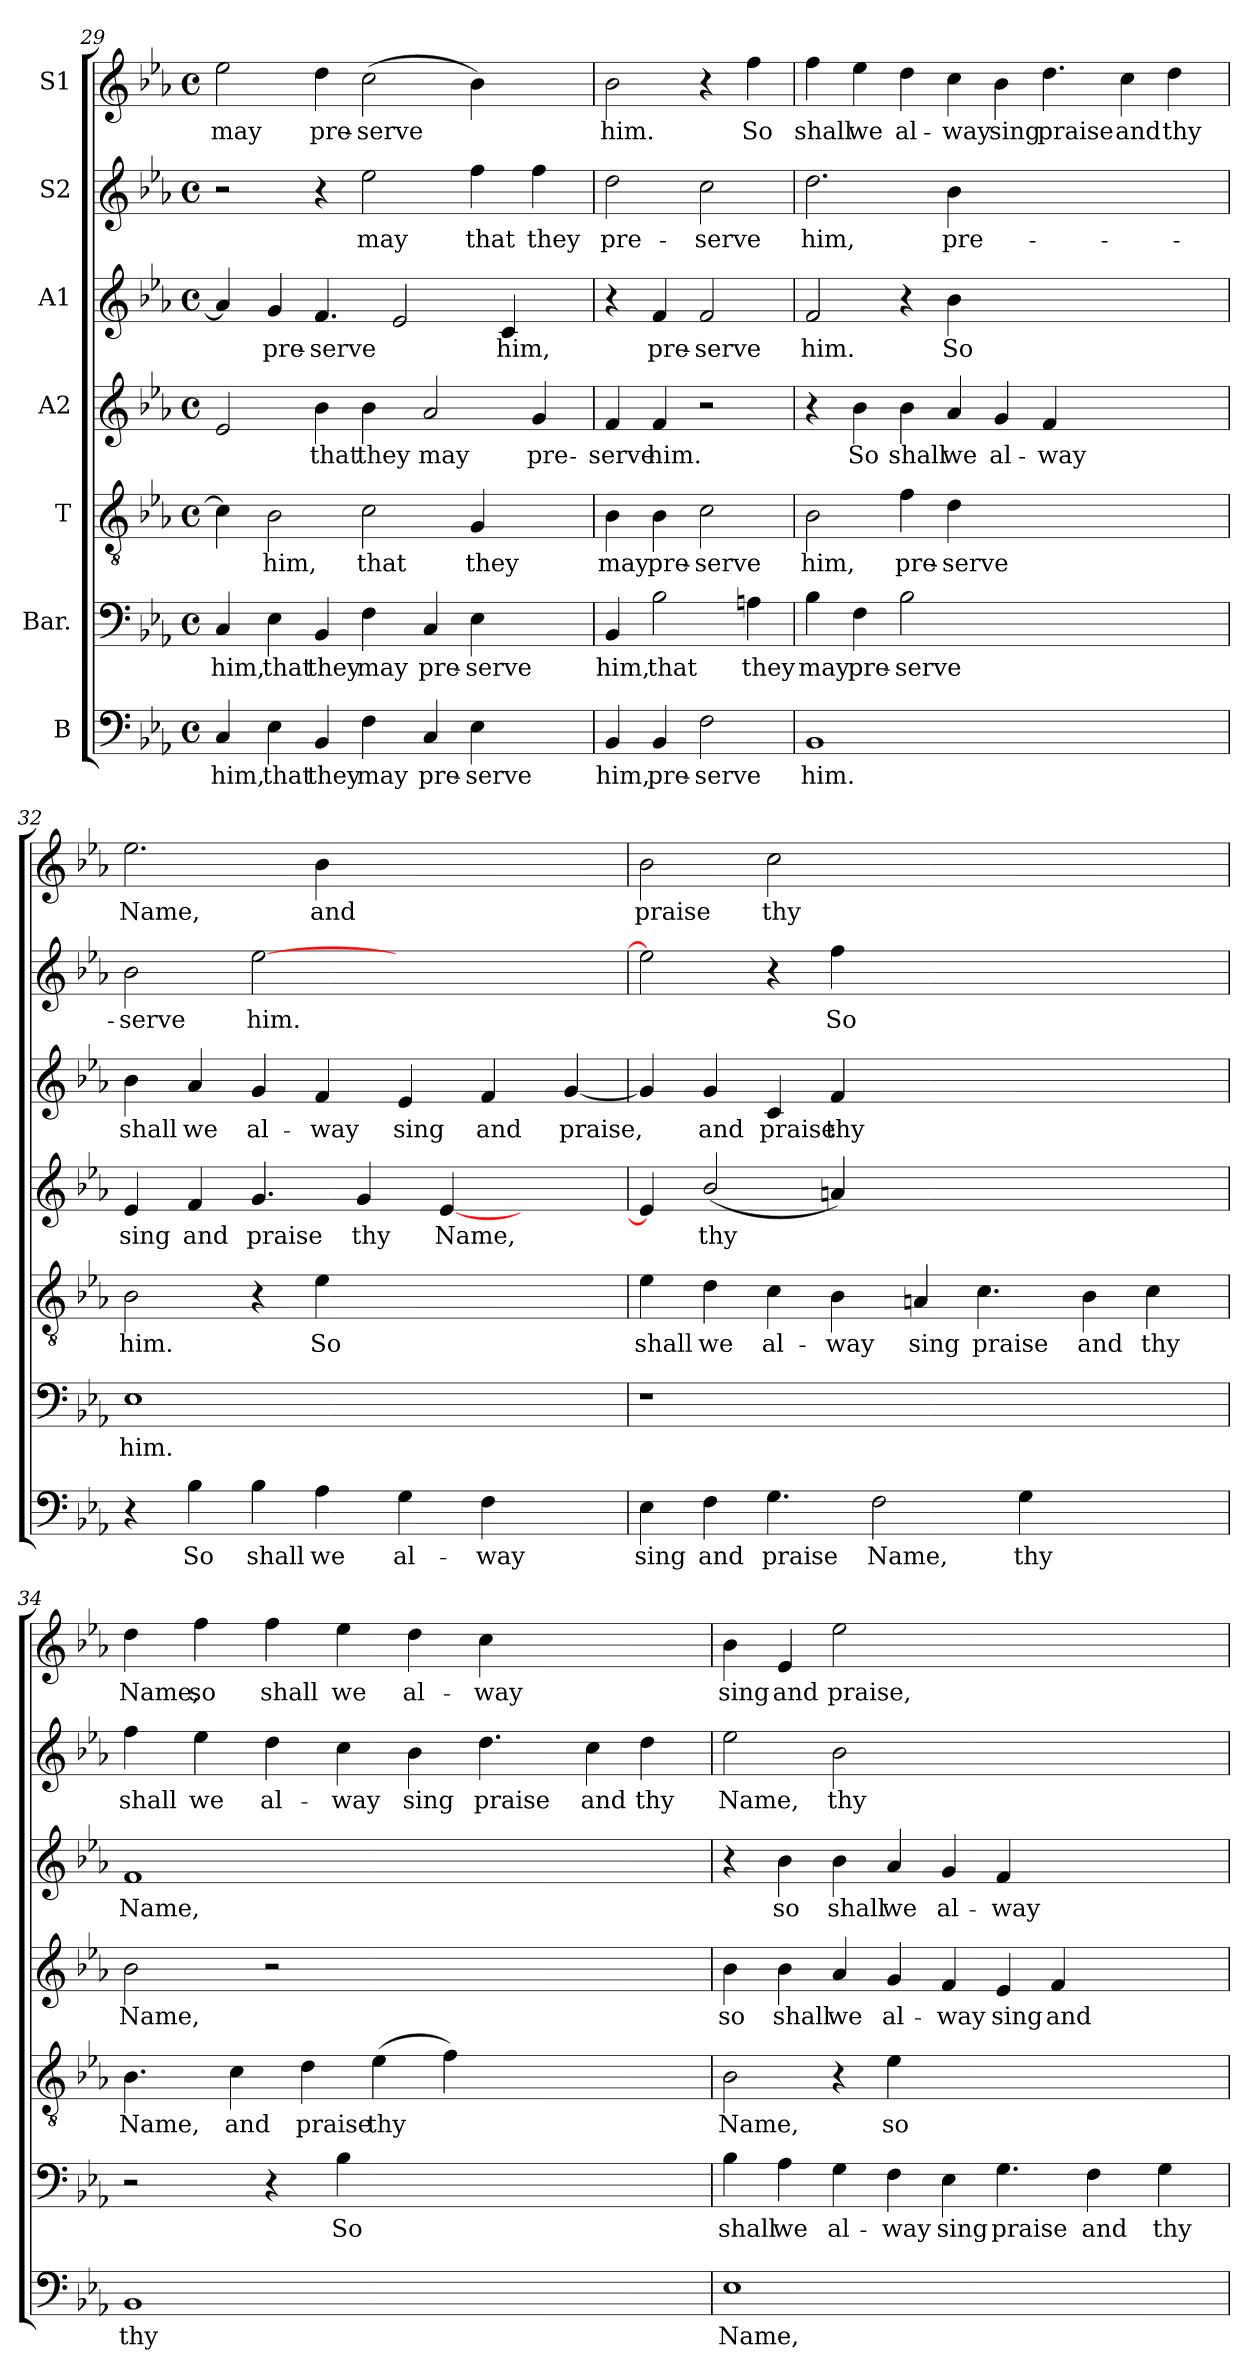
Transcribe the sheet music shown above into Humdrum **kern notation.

**kern	**text	**kern	**text	**kern	**text	**kern	**text	**kern	**text	**kern	**text	**kern	**text
*part7	*part7	*part6	*part6	*part5	*part5	*part4	*part4	*part3	*part3	*part2	*part2	*part1	*part1
*staff7	*staff7	*staff6	*staff6	*staff5	*staff5	*staff4	*staff4	*staff3	*staff3	*staff2	*staff2	*staff1	*staff1
*I"B	*	*I"Bar.	*	*I"T	*	*I"A2	*	*I"A1	*	*I"S2	*	*I"S1	*
!!LO:LB:g=z
*clefF4	*	*clefF4	*	*clefGv2	*	*clefG2	*	*clefG2	*	*clefG2	*	*clefG2	*
*k[b-e-a-]	*	*k[b-e-a-]	*	*k[b-e-a-]	*	*k[b-e-a-]	*	*k[b-e-a-]	*	*k[b-e-a-]	*	*k[b-e-a-]	*
*E-:	*	*E-:	*	*E-:	*	*E-:	*	*E-:	*	*E-:	*	*E-:	*
*M4/4	*	*M4/4	*	*M4/4	*	*M4/4	*	*M4/4	*	*M4/4	*	*M4/4	*
*met(c)	*	*met(c)	*	*met(c)	*	*met(c)	*	*met(c)	*	*met(c)	*	*met(c)	*
=29	=29	=29	=29	=29	=29	=29	=29	=29	=29	=29	=29	=29	=29
!	!LO:LY:b:cj	!	!LO:LY:b:cj	!	!	!	!	!	!	!	!	!	!LO:LY:b:cj
4C/	him,	4C/	him,	4c\]	.	2e-/	.	4a-/]	.	2r	.	2ee-\	may
!	!LO:LY:b:cj	!	!LO:LY:b:cj	!	!LO:LY:b:cj	!	!	!	!LO:LY:b:cj	!	!	!	!
4E-\	that	4E-\	that	2B-\	him,	.	.	4g/	pre-	.	.	.	.
!	!LO:LY:b:cj	!	!LO:LY:b:cj	!	!	!	!LO:LY:b:cj	!	!LO:LY:b:cj	!	!	!	!LO:LY:b:cj
4BB-/	they	4BB-/	they	.	.	4b-\	that	4.f/	-serve	4r	.	4dd\	pre-
!	!LO:LY:b:cj	!	!LO:LY:b:cj	!	!LO:LY:b:cj	!	!LO:LY:b:cj	!	!	!	!LO:LY:b:cj	!	!LO:LY:b:cj
4F\	may	4F\	may	2c\	that	4b-\	they	.	.	2ee-\	may	(>2cc\	-serve
.	.	.	.	.	.	.	.	2e-/)	.	.	.	.	.
!	!LO:LY:b:cj	!	!LO:LY:b:cj	!	!	!	!LO:LY:b:cj	!	!	!	!	!	!
4C/	pre-	4C/	pre-	.	.	2a-/	may	.	.	.	.	.	.
!	!LO:LY:b:cj	!	!LO:LY:b:cj	!	!LO:LY:b:cj	!	!	!	!	!	!LO:LY:b:cj	!	!
4E-\	-serve	4E-\	-serve	4G/	they	.	.	.	.	4ff\	that	4b-\)	.
!	!	!	!	!	!	!	!	!	!LO:LY:b:cj	!	!	!	!
.	.	.	.	.	.	.	.	(<4c/	him,	.	.	.	.
!	!	!	!	!	!	!	!LO:LY:b:cj	!	!	!	!LO:LY:b:cj	!	!
4ryy	.	4ryy	.	4ryy	.	4g/	pre-	.	.	4ff\	they	4ryy	.
.	.	.	.	.	.	.	.	8ryy	.	.	.	.	.
=30	=30!	=30	=30!	=30	=30!	=30	=30!	=30	=30!	=30	=30!	=30!	=30!
!	!LO:LY:b:cj	!	!LO:LY:b:cj	!	!LO:LY:b:cj	!	!LO:LY:b:cj	!	!	!	!LO:LY:b:cj	!	!LO:LY:b:cj
4BB-/	him,	4BB-/	him,	4B-\	may	4f/	-serve	4r	.	2dd\	pre-	2b-\	him.
!	!LO:LY:b:cj	!	!LO:LY:b:cj	!	!LO:LY:b:cj	!	!LO:LY:b:cj	!	!LO:LY:b:cj	!	!	!	!
4BB-/	pre-	2B-\	that	4B-\	pre-	4f/	him.	4f/	pre-	.	.	.	.
!	!LO:LY:b:cj	!	!	!	!LO:LY:b:cj	!	!	!	!LO:LY:b:cj	!	!LO:LY:b:cj	!	!
2F\	-serve	.	.	2c\	-serve	2r	.	2f/	-serve	2cc\	-serve	4r	.
!	!	!	!LO:LY:b:cj	!	!	!	!	!	!	!	!	!	!LO:LY:b:cj
.	.	4An\	they	.	.	.	.	.	.	.	.	4ff\	So
=31	=31!	=31	=31!	=31	=31!	=31	=31!	=31	=31!	=31	=31!	=31!	=31!
!	!LO:LY:b:cj	!	!LO:LY:b:cj	!	!LO:LY:b:cj	!	!	!	!LO:LY:b:cj	!	!LO:LY:b:cj	!	!LO:LY:b:cj
1BB-	him.	4B-\	may	2B-\	him,	4r	.	2f/	him.	2.dd\	him,	4ff\	shall
!	!	!	!LO:LY:b:cj	!	!	!	!LO:LY:b:cj	!	!	!	!	!	!LO:LY:b:cj
.	.	4F\	pre-	.	.	4b-\	So	.	.	.	.	4ee-\	we
!	!	!	!LO:LY:b:cj	!	!LO:LY:b:cj	!	!LO:LY:b:cj	!	!	!	!	!	!LO:LY:b:cj
.	.	2B-\	-serve	4f\	pre-	4b-\	shall	4r	.	.	.	4dd\	al-
!	!	!	!	!	!LO:LY:b:cj	!	!LO:LY:b:cj	!	!LO:LY:b:cj	!	!LO:LY:b:cj	!	!LO:LY:b:cj
.	.	.	.	4d\	-serve	4a-/	we	4b-\	So	4b-\	pre-	4cc\	-way
!	!	!	!	!	!	!	!LO:LY:b:cj	!	!	!	!	!	!LO:LY:b:cj
1ryy	.	1ryy	.	1ryy	.	4g/	al-	1ryy	.	1ryy	.	4b-\	sing
!	!	!	!	!	!	!	!LO:LY:b:cj	!	!	!	!	!	!LO:LY:b:cj
.	.	.	.	.	.	4f/	-way	.	.	.	.	4.dd\	praise
.	.	.	.	.	.	2ryy	.	.	.	.	.	.	.
!	!	!	!	!	!	!	!	!	!	!	!	!	!LO:LY:b:cj
.	.	.	.	.	.	.	.	.	.	.	.	4cc\	and
!	!	!	!	!	!	!	!	!	!	!	!	!	!LO:LY:b:cj
.	.	.	.	.	.	.	.	.	.	.	.	4dd\	thy
8ryy	.	8ryy	.	8ryy	.	8ryy	.	8ryy	.	8ryy	.	.	.
!!LO:PB:g=z
=32	=32	=32	=32	=32	=32	=32	=32	=32	=32	=32	=32	=32	=32
!	!	!	!LO:LY:b:cj	!	!LO:LY:b:cj	!	!LO:LY:b:cj	!	!LO:LY:b:cj	!	!LO:LY:b:cj	!	!LO:LY:b:cj
4r	.	1E-	him.	2B-\	him.	4e-/	sing	4b-\	shall	2b-\	-serve	2.ee-\	Name,
!	!LO:LY:b:cj	!	!	!	!	!	!LO:LY:b:cj	!	!LO:LY:b:cj	!	!	!	!
4B-\	So	.	.	.	.	4f/	and	4a-/	we	.	.	.	.
!	!LO:LY:b:cj	!	!	!	!	!	!LO:LY:b:cj	!	!LO:LY:b:cj	!	!LO:LY:b:cj	!	!
4B-\	shall	.	.	4r	.	4.g/	praise	4g/	al-	[>2ee-\	him.	.	.
!	!LO:LY:b:cj	!	!	!	!LO:LY:b:cj	!	!	!	!LO:LY:b:cj	!	!	!	!LO:LY:b:cj
4A-\	we	.	.	4e-\	So	.	.	4f/	-way	.	.	4b-\	and
!	!	!	!	!	!	!	!LO:LY:b:cj	!	!	!	!	!	!
.	.	.	.	.	.	4g/	thy	.	.	.	.	.	.
!	!LO:LY:b:cj	!	!	!	!	!	!	!	!LO:LY:b:cj	!	!	!	!
4G\	al-	2.ryy	.	2.ryy	.	.	.	4e-/	sing	2.ryy	.	2.ryy	.
!	!	!	!	!	!	!	!LO:LY:b:cj	!	!	!	!	!	!
.	.	.	.	.	.	[<4e-/	Name,	.	.	.	.	.	.
!	!LO:LY:b:cj	!	!	!	!	!	!	!	!LO:LY:b:cj	!	!	!	!
4F\	-way	.	.	.	.	.	.	4f/	and	.	.	.	.
.	.	.	.	.	.	4.ryy	.	.	.	.	.	.	.
!	!	!	!	!	!	!	!	!	!LO:LY:b:cj	!	!	!	!
4ryy	.	.	.	.	.	.	.	[<4g/	praise,	.	.	.	.
=33	=33!	=33	=33!	=33	=33!	=33	=33!	=33	=33!	=33	=33!	=33!	=33!
!	!LO:LY:b:cj	!	!	!	!LO:LY:b:cj	!	!	!	!	!	!	!	!LO:LY:b:cj
4E-\	sing	1r	.	4e-\	shall	4e-/]	.	4g/]	.	2ee-\]	.	2b-\	praise
!	!LO:LY:b:cj	!	!	!	!LO:LY:b:cj	!	!LO:LY:b:cj	!	!LO:LY:b:cj	!	!	!	!
4F\	and	.	.	4d\	we	(<2b-/	thy	4g/	and	.	.	.	.
!	!LO:LY:b:cj	!	!	!	!LO:LY:b:cj	!	!	!	!LO:LY:b:cj	!	!	!	!LO:LY:b:cj
4.G\	praise	.	.	4c\	al-	.	.	4c/	praise	4r	.	2cc\	thy
!	!	!	!	!	!LO:LY:b:cj	!	!	!	!LO:LY:b:cj	!	!LO:LY:b:cj	!	!
.	.	.	.	4B-\	-way	4an/)	.	4f/	thy	4ff\	So	.	.
!	!LO:LY:b:cj	!	!	!	!	!	!	!	!	!	!	!	!
2F\	Name,	.	.	.	.	.	.	.	.	.	.	.	.
!	!	!	!	!	!LO:LY:b:cj	!	!	!	!	!	!	!	!
.	.	1ryy	.	4An/	sing	1ryy	.	1ryy	.	1ryy	.	1ryy	.
!	!	!	!	!	!LO:LY:b:cj	!	!	!	!	!	!	!	!
.	.	.	.	4.c\	praise	.	.	.	.	.	.	.	.
!	!LO:LY:b:cj	!	!	!	!	!	!	!	!	!	!	!	!
4G\	thy	.	.	.	.	.	.	.	.	.	.	.	.
!	!	!	!	!	!LO:LY:b:cj	!	!	!	!	!	!	!	!
2ryy	.	.	.	4B-\	and	.	.	.	.	.	.	.	.
!	!	!	!	!	!LO:LY:b:cj	!	!	!	!	!	!	!	!
.	.	.	.	4c\	thy	.	.	.	.	.	.	.	.
.	.	8ryy	.	.	.	8ryy	.	8ryy	.	8ryy	.	8ryy	.
!!LO:LB:g=z
=34	=34	=34	=34	=34	=34	=34	=34	=34	=34	=34	=34	=34	=34
!	!LO:LY:b:cj	!	!	!	!LO:LY:b:cj	!	!LO:LY:b:cj	!	!LO:LY:b:cj	!	!LO:LY:b:cj	!	!LO:LY:b:cj
1BB-	thy	2r	.	4.B-\	Name,	2b-\	Name,	1f	Name,	4ff\	shall	4dd\	Name,
!	!	!	!	!	!	!	!	!	!	!	!LO:LY:b:cj	!	!LO:LY:b:cj
.	.	.	.	.	.	.	.	.	.	4ee-\	we	4ff\	so
!	!	!	!	!	!LO:LY:b:cj	!	!	!	!	!	!	!	!
.	.	.	.	4c\	and	.	.	.	.	.	.	.	.
!	!	!	!	!	!	!	!	!	!	!	!LO:LY:b:cj	!	!LO:LY:b:cj
.	.	4r	.	.	.	2r	.	.	.	4dd\	al-	4ff\	shall
!	!	!	!	!	!LO:LY:b:cj	!	!	!	!	!	!	!	!
.	.	.	.	4d\	praise	.	.	.	.	.	.	.	.
!	!	!	!LO:LY:b:cj	!	!	!	!	!	!	!	!LO:LY:b:cj	!	!LO:LY:b:cj
.	.	4B-\	So	.	.	.	.	.	.	4cc\	-way	4ee-\	we
!	!	!	!	!	!LO:LY:b	!	!	!	!	!	!	!	!
.	.	.	.	(>4e-\	thy	.	.	.	.	.	.	.	.
!	!	!	!	!	!	!	!	!	!	!	!LO:LY:b:cj	!	!LO:LY:b:cj
1ryy	.	1ryy	.	.	.	1ryy	.	1ryy	.	4b-\	sing	4dd\	al-
.	.	.	.	4f\)	.	.	.	.	.	.	.	.	.
!	!	!	!	!	!	!	!	!	!	!	!LO:LY:b:cj	!	!LO:LY:b:cj
.	.	.	.	.	.	.	.	.	.	4.dd\	praise	4cc\	-way
.	.	.	.	2.ryy	.	.	.	.	.	.	.	.	.
.	.	.	.	.	.	.	.	.	.	.	.	2ryy	.
!	!	!	!	!	!	!	!	!	!	!	!LO:LY:b:cj	!	!
.	.	.	.	.	.	.	.	.	.	4cc\	and	.	.
!	!	!	!	!	!	!	!	!	!	!	!LO:LY:b:cj	!	!
.	.	.	.	.	.	.	.	.	.	4dd\	thy	.	.
8ryy	.	8ryy	.	.	.	8ryy	.	8ryy	.	.	.	8ryy	.
=35	=35!	=35	=35!	=35	=35!	=35	=35!	=35	=35!	=35	=35!	=35!	=35!
!	!LO:LY:b:cj	!	!LO:LY:b:cj	!	!LO:LY:b:cj	!	!LO:LY:b:cj	!	!	!	!LO:LY:b:cj	!	!LO:LY:b:cj
1E-	Name,	4B-\	shall	2B-\	Name,	4b-\	so	4r	.	2ee-\	Name,	4b-\	sing
!	!	!	!LO:LY:b:cj	!	!	!	!LO:LY:b:cj	!	!LO:LY:b:cj	!	!	!	!LO:LY:b:cj
.	.	4A-\	we	.	.	4b-\	shall	4b-\	so	.	.	4e-/	and
!	!	!	!LO:LY:b:cj	!	!	!	!LO:LY:b:cj	!	!LO:LY:b:cj	!	!LO:LY:b:cj	!	!LO:LY:b:cj
.	.	4G\	al-	4r	.	4a-/	we	4b-\	shall	2b-\	thy	2ee-\	praise,
!	!	!	!LO:LY:b:cj	!	!LO:LY:b:cj	!	!LO:LY:b:cj	!	!LO:LY:b:cj	!	!	!	!
.	.	4F\	-way	4e-\	so	4g/	al-	4a-/	we	.	.	.	.
!	!	!	!LO:LY:b:cj	!	!	!	!LO:LY:b:cj	!	!LO:LY:b:cj	!	!	!	!
1ryy	.	4E-\	sing	1ryy	.	4f/	-way	4g/	al-	1ryy	.	1ryy	.
!	!	!	!LO:LY:b:cj	!	!	!	!LO:LY:b:cj	!	!LO:LY:b:cj	!	!	!	!
.	.	4.G\	praise	.	.	4e-/	sing	4f/	-way	.	.	.	.
!	!	!	!	!	!	!	!LO:LY:b:cj	!	!	!	!	!	!
.	.	.	.	.	.	4f/	and	2ryy	.	.	.	.	.
!	!	!	!LO:LY:b:cj	!	!	!	!	!	!	!	!	!	!
.	.	4F\	and	.	.	.	.	.	.	.	.	.	.
.	.	.	.	.	.	4.ryy	.	.	.	.	.	.	.
!	!	!	!LO:LY:b:cj	!	!	!	!	!	!	!	!	!	!
.	.	4G\	thy	.	.	.	.	.	.	.	.	.	.
8ryy	.	.	.	8ryy	.	.	.	8ryy	.	8ryy	.	8ryy	.
=	=	=	=	=	=	=	=	=	=	=	=	=	=
*-	*-	*-	*-	*-	*-	*-	*-	*-	*-	*-	*-	*-	*-
